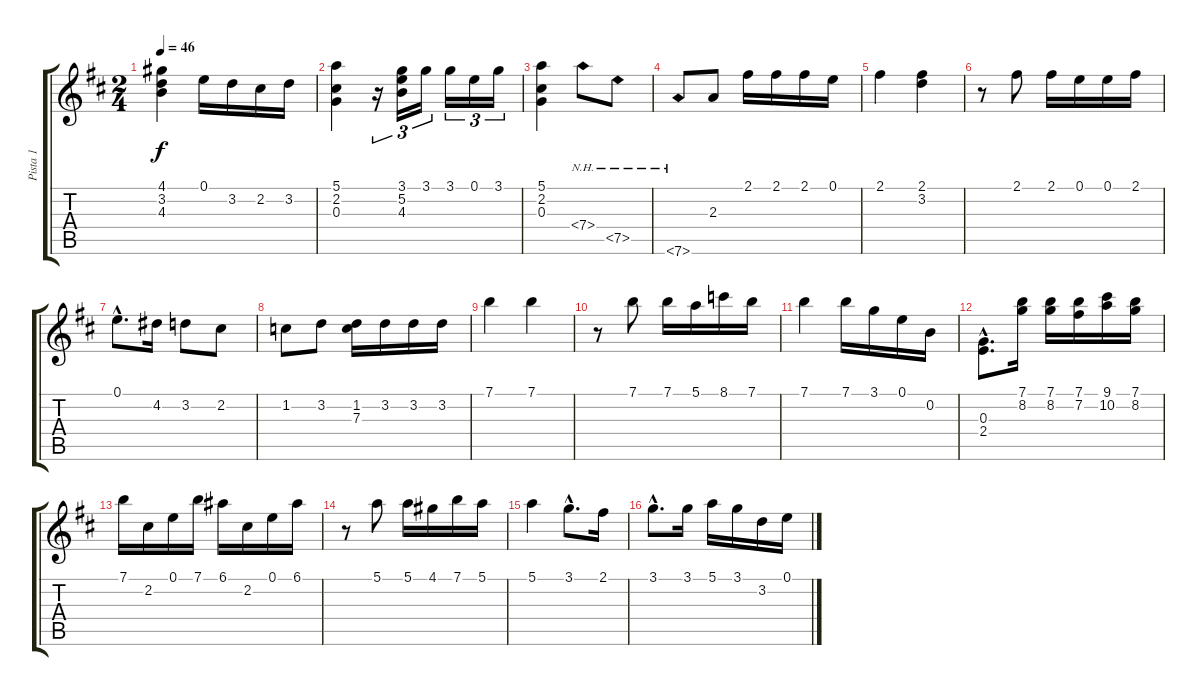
\track ("Pista 1" "Pista 1") {instrument acousticguitarnylon}
\staff {score tabs}
\tuning (E4 B3 G3 D3 A2 D2) {hide}
\ts (2 4)
\tempo 46
\clef g2
\ks d
(4.1 3.2 4.3).4{dy f} 0.1.16 3.2.16 2.2.16 3.2.16 |
(5.1 2.2 0.3).4 r.16{tu (3 2)} (3.1 5.2 4.3).16{tu (3 2)} 3.1.16{tu (3 2)} 3.1.16{tu (3 2)} 0.1.16{tu (3 2)} 3.1.16{tu (3 2)} |
(5.1 2.2 0.3).4 7.4{nh}.8 7.5{nh}.8 |
7.6{nh}.8 2.3.8 2.1.16 2.1.16 2.1.16 0.1.16 |
2.1.4 (2.1 3.2).4 |
r.8 2.1.8 2.1.16 0.1.16 0.1.16 2.1.16 |
0.1{hac}.8{d} 4.2.16 3.2.8 2.2.8 |
1.2.8 3.2.8 (1.2 7.3).16 3.2.16 3.2.16 3.2.16 |
7.1.4 7.1.4 |
r.8 7.1.8 7.1.16 5.1.16 8.1.16 7.1.16 |
7.1.4 7.1.16 3.1.16 0.1.16 0.2.16 |
(0.3{hac} 2.4{hac}).8{d} (7.1 8.2).16 (7.1 8.2).16 (7.1 7.2).16 (9.1 10.2).16 (7.1 8.2).16 |
7.1.16 2.2.16 0.1.16 7.1.16 6.1.16 2.2.16 0.1.16 6.1.16 |
r.8 5.1.8 5.1.16 4.1.16 7.1.16 5.1.16 |
5.1.4 3.1{hac}.8{d} 2.1.16 |
3.1{hac}.8{d} 3.1.16 5.1.16 3.1.16 3.2.16 0.1.16
